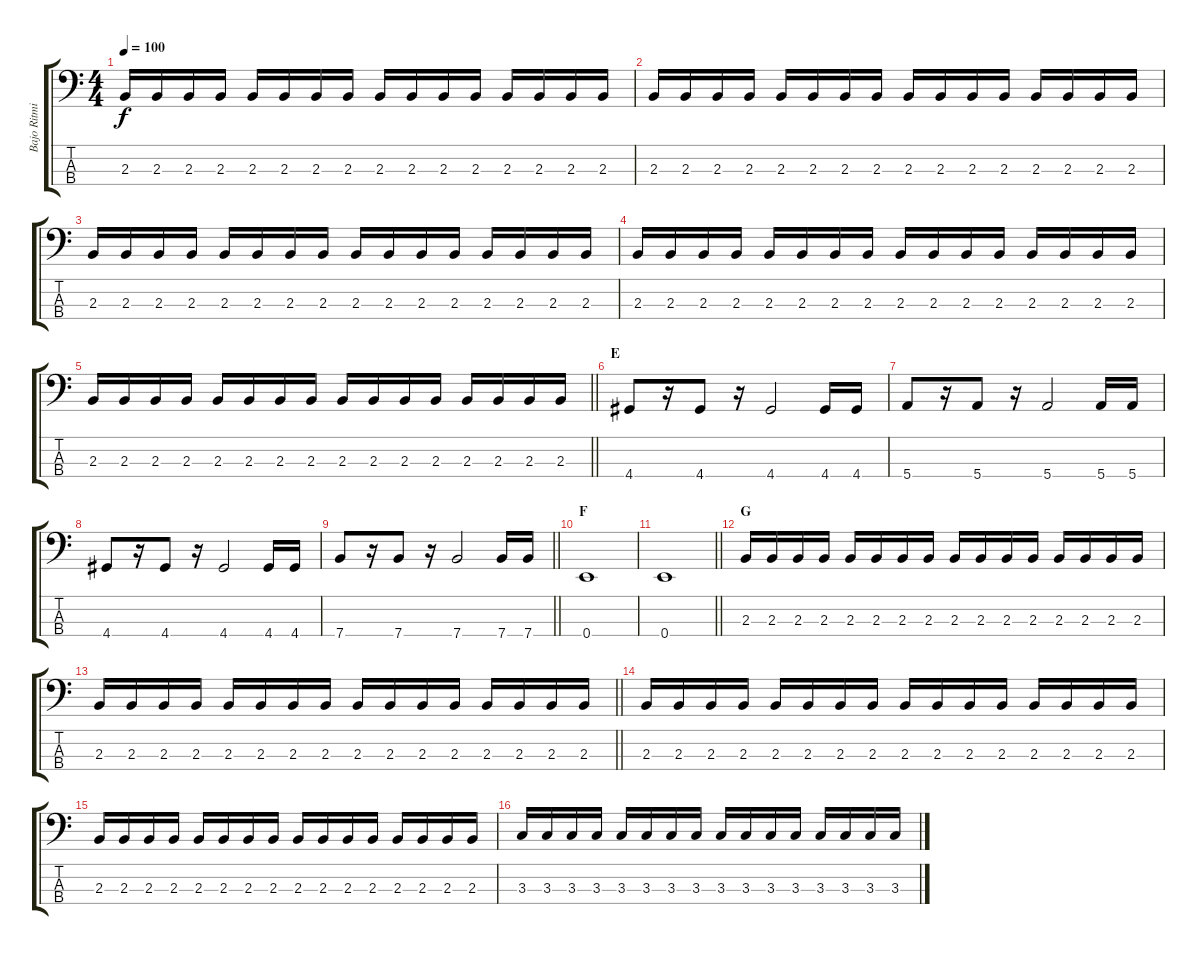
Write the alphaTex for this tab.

\track ("Bajo Ritmico" "Bajo Ritmi") {instrument electricbassfinger}
\staff {score tabs}
\tuning (G2 D2 A1 E1) {hide}
\ts (4 4)
\tempo 100
\clef f4
\ks c
2.3.16{dy f} 2.3.16 2.3.16 2.3.16 2.3.16 2.3.16 2.3.16 2.3.16 2.3.16 2.3.16 2.3.16 2.3.16 2.3.16 2.3.16 2.3.16 2.3.16 |
2.3.16 2.3.16 2.3.16 2.3.16 2.3.16 2.3.16 2.3.16 2.3.16 2.3.16 2.3.16 2.3.16 2.3.16 2.3.16 2.3.16 2.3.16 2.3.16 |
2.3.16 2.3.16 2.3.16 2.3.16 2.3.16 2.3.16 2.3.16 2.3.16 2.3.16 2.3.16 2.3.16 2.3.16 2.3.16 2.3.16 2.3.16 2.3.16 |
2.3.16 2.3.16 2.3.16 2.3.16 2.3.16 2.3.16 2.3.16 2.3.16 2.3.16 2.3.16 2.3.16 2.3.16 2.3.16 2.3.16 2.3.16 2.3.16 |
\barLineRight lightlight
2.3.16 2.3.16 2.3.16 2.3.16 2.3.16 2.3.16 2.3.16 2.3.16 2.3.16 2.3.16 2.3.16 2.3.16 2.3.16 2.3.16 2.3.16 2.3.16 |
\section ("" "E")
4.4.8 r.16 4.4.8 r.16 4.4.2 4.4.16 4.4.16 |
5.4.8 r.16 5.4.8 r.16 5.4.2 5.4.16 5.4.16 |
4.4.8 r.16 4.4.8 r.16 4.4.2 4.4.16 4.4.16 |
\barLineRight lightlight
7.4.8 r.16 7.4.8 r.16 7.4.2 7.4.16 7.4.16 |
\section ("" "F")
0.4.1 |
\barLineRight lightlight
0.4.1 |
\section ("" "G")
2.3.16 2.3.16 2.3.16 2.3.16 2.3.16 2.3.16 2.3.16 2.3.16 2.3.16 2.3.16 2.3.16 2.3.16 2.3.16 2.3.16 2.3.16 2.3.16 |
\barLineRight lightlight
2.3.16 2.3.16 2.3.16 2.3.16 2.3.16 2.3.16 2.3.16 2.3.16 2.3.16 2.3.16 2.3.16 2.3.16 2.3.16 2.3.16 2.3.16 2.3.16 |
2.3.16 2.3.16 2.3.16 2.3.16 2.3.16 2.3.16 2.3.16 2.3.16 2.3.16 2.3.16 2.3.16 2.3.16 2.3.16 2.3.16 2.3.16 2.3.16 |
2.3.16 2.3.16 2.3.16 2.3.16 2.3.16 2.3.16 2.3.16 2.3.16 2.3.16 2.3.16 2.3.16 2.3.16 2.3.16 2.3.16 2.3.16 2.3.16 |
3.3.16 3.3.16 3.3.16 3.3.16 3.3.16 3.3.16 3.3.16 3.3.16 3.3.16 3.3.16 3.3.16 3.3.16 3.3.16 3.3.16 3.3.16 3.3.16
